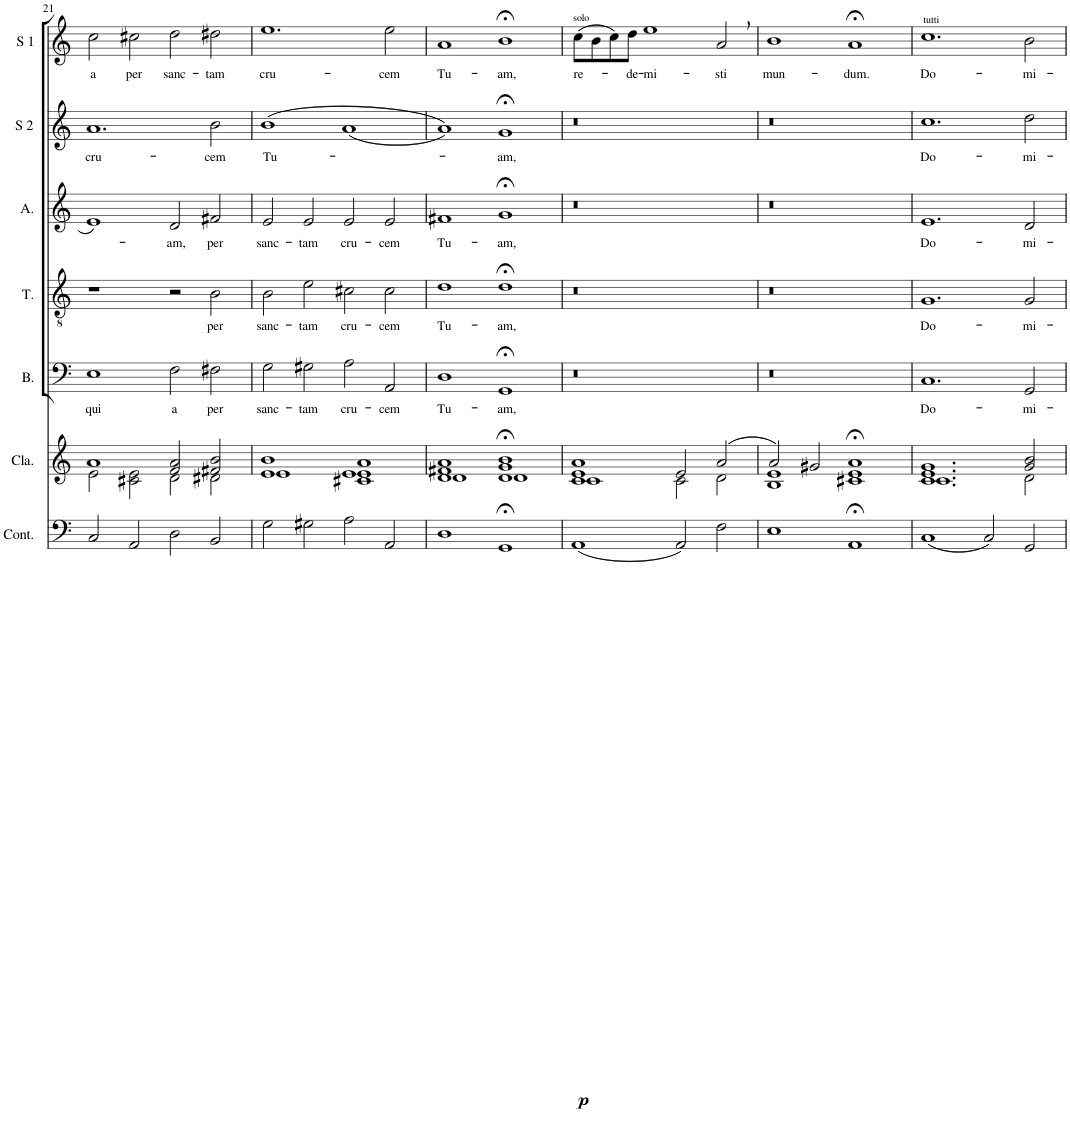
**kern	**dynam	**kern	**kern	**text	**kern	**text	**kern	**text	**kern	**text	**kern	**text
*part7	*part7	*part6	*part5	*part5	*part4	*part4	*part3	*part3	*part2	*part2	*part1	*part1
*staff7	*staff7	*staff6	*staff5	*staff5	*staff4	*staff4	*staff3	*staff3	*staff2	*staff2	*staff1	*staff1
*I"Basso generale	*	*I"Clavier	*I"Bass	*	*I"Tenor	*	*I"Alto	*	*I"Soprano 2	*	*I"Soprano 1	*
*	*	*I'Cla.	*I'B.	*	*I'T.	*	*I'A.	*	*I'S 2	*	*I'S 1	*
!!LO:PB:g=z
*clefF4	*	*clefG2	*clefF4	*	*clefGv2	*	*clefG2	*	*clefG2	*	*clefG2	*
*k[]	*	*k[]	*k[]	*	*k[]	*	*k[]	*	*k[]	*	*k[]	*
*M6/2	*	*M4/2	*M4/2	*	*M6/2	*	*M4/2	*	*M4/2	*	*M4/2	*
=21	=21	=21	=21	=21	=21	=21	=21	=21	=21	=21	=21	=21
*	*	*^	*	*	*	*	*	*	*	*	*	*
!	!	!	!	!	!LO:LY:b	!	!	!	!	!	!LO:LY:b	!	!LO:LY:b
2C/	.	1a	2e\	1E	qui	1r	.	1e	.	1.a	cru-	2cc\	a
!	!	!	!	!	!	!	!	!	!	!	!	!	!LO:LY:b
2AA/	.	.	2c#X\ 2e\	.	.	.	.	.	.	.	.	2cc#X\	per
!	!	!	!	!	!LO:LY:b	!	!	!	!LO:LY:b	!	!	!	!LO:LY:b
2D\	.	2f/ 2a/	2d\	2F\	a	2r	.	2d/	-am,	.	.	2dd\	sanc-
!	!	!	!	!	!LO:LY:b	!	!LO:LY:b	!	!LO:LY:b	!	!LO:LY:b	!	!LO:LY:b
2BB/	.	2f#X/ 2b/	2d#X\	2F#X\	per	2B\	per	2f#X/	per	2b\	-cem	2dd#X\	-tam
=22	=22	=22	=22	=22	=22	=22	=22	=22	=22	=22	=22	=22	=22
!	!	!	!	!	!LO:LY:b	!	!LO:LY:b	!	!LO:LY:b	!	!LO:LY:b	!	!LO:LY:b
2G\	.	1e 1b	1e	2G\	sanc-	2B\	sanc-	2e/	sanc-	(1b	Tu-	1.ee	cru-
!	!	!	!	!	!LO:LY:b	!	!LO:LY:b	!	!LO:LY:b	!	!	!	!
2G#X\	.	.	.	2G#X\	-tam	2e\	-tam	2e/	-tam	.	.	.	.
!	!	!	!	!	!LO:LY:b	!	!LO:LY:b	!	!LO:LY:b	!	!	!	!
2A\	.	1c#X 1e 1a	1e	2A\	cru-	2c#X\	cru-	2e/	cru-	(1a	.	.	.
!	!	!	!	!	!LO:LY:b	!	!LO:LY:b	!	!LO:LY:b	!	!	!	!LO:LY:b
2AA/	.	.	.	2AA/	-cem	2c#\	-cem	2e/	-cem	.	.	2ee\	-cem
=23	=23	=23	=23	=23	=23	=23	=23	=23	=23	=23	=23	=23	=23
!	!	!	!	!	!LO:LY:b	!	!LO:LY:b	!	!LO:LY:b	!	!	!	!LO:LY:b
1D	.	1d 1f#X 1a	1d	1D	Tu-	1d	Tu-	1f#X	Tu-	1a))	.	1a	Tu-
!	!	!	!	!	!LO:LY:b	!	!LO:LY:b	!	!LO:LY:b	!	!LO:LY:b	!	!LO:LY:b
1GG;<	.	1d;< 1g;< 1b;<	1d	1GG;<	-am,	1d;<	-am,	1g;<	-am,	1g;<	-am,	1b;<	-am,
=24	=24	=24	=24	=24	=24	=24	=24	=24	=24	=24	=24	=24	=24
!	!	!	!	!	!	!	!	!	!	!	!	!LO:TX:a:t=solo	!
!	!LO:DY:b	!	!	!	!	!	!	!	!	!	!	!	!LO:LY:b
(1AA	p	1c 1e 1a	1c	0r	.	0.r	.	0r	.	0r	.	(8cc\L	re-
.	.	.	.	.	.	.	.	.	.	.	.	8b\	.
.	.	.	.	.	.	.	.	.	.	.	.	8cc\)	.
!	!	!	!	!	!	!	!	!	!	!	!	!	!LO:LY:b
.	.	.	.	.	.	.	.	.	.	.	.	8dd\J	-de-
!	!	!	!	!	!	!	!	!	!	!	!	!	!LO:LY:b
.	.	.	.	.	.	.	.	.	.	.	.	1ee	-mi-
2AA/)	.	2e/	2c\	.	.	.	.	.	.	.	.	.	.
!	!	!	!	!	!	!	!	!	!	!	!	!	!LO:LY:b
2F\	.	(2a/	2d\	.	.	.	.	.	.	.	.	2a,/	-sti
1ryy	.	1ryy	1ryy	1ryy	.	.	.	1ryy	.	1ryy	.	1ryy	.
=25	=25	=25	=25	=25	=25	=25	=25	=25	=25	=25	=25	=25	=25
!	!	!	!	!	!	!	!	!	!	!	!	!	!LO:LY:b
1E	.	2a/)	1B 1e	0r	.	0.r	.	0r	.	0r	.	1b	mun-
.	.	2g#X/	.	.	.	.	.	.	.	.	.	.	.
!	!	!	!	!	!	!	!	!	!	!	!	!	!LO:LY:b
1AA;<	.	1a;<	1c#X 1e	.	.	.	.	.	.	.	.	1a;<	-dum.
1ryy	.	1ryy	1ryy	1ryy	.	.	.	1ryy	.	1ryy	.	1ryy	.
=26	=26	=26	=26	=26	=26	=26	=26	=26	=26	=26	=26	=26	=26
!	!	!	!	!	!	!	!	!	!	!	!	!LO:TX:a:t=tutti	!
!	!	!	!	!	!LO:LY:b	!	!LO:LY:b	!	!LO:LY:b	!	!LO:LY:b	!	!LO:LY:b
(1C	.	1.c 1.e 1.g	1.c	1.C	Do-	1.G	Do-	1.e	Do-	1.cc	Do-	1.cc	Do-
2C/)	.	.	.	.	.	.	.	.	.	.	.	.	.
!	!	!	!	!	!LO:LY:b	!	!LO:LY:b	!	!LO:LY:b	!	!LO:LY:b	!	!LO:LY:b
2GG/	.	2g/ 2b/	2d\	2GG/	-mi-	2G/	-mi-	2d/	-mi-	2dd\	-mi-	2b\	-mi-
*	*	*v	*v	*	*	*	*	*	*	*	*	*	*
=	=	=	=	=	=	=	=	=	=	=	=	=
*-	*-	*-	*-	*-	*-	*-	*-	*-	*-	*-	*-	*-
